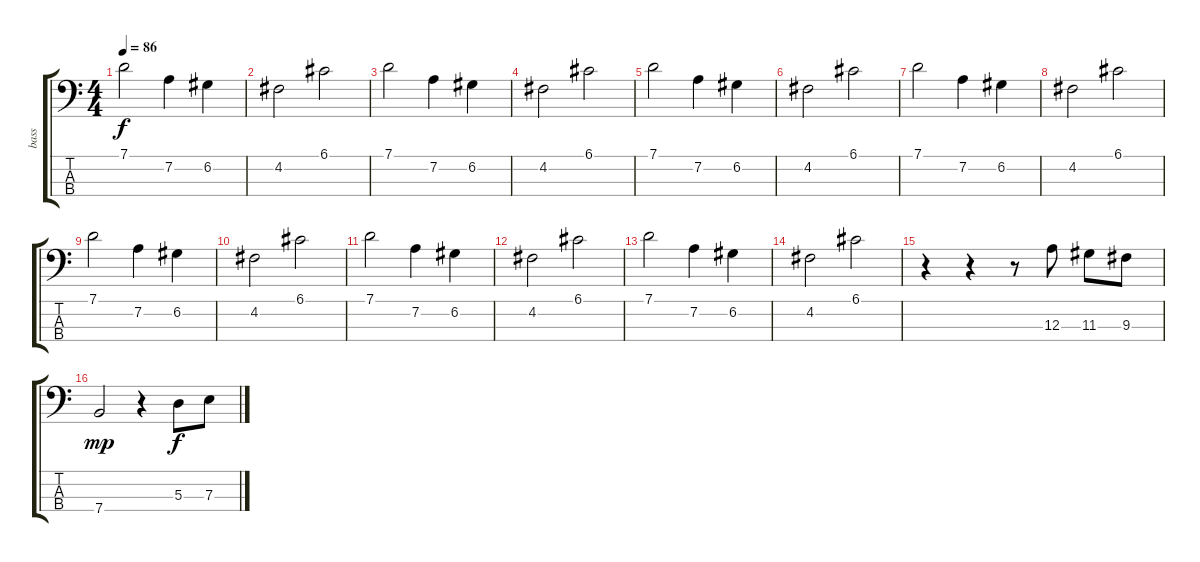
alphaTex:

\track ("bass" "bass") {instrument electricbassfinger}
\staff {score tabs}
\tuning (G2 D2 A1 E1) {hide}
\ts (4 4)
\tempo 86
\clef f4
\ks c
7.1.2{dy f} 7.2.4 6.2.4 |
4.2.2 6.1.2 |
7.1.2 7.2.4 6.2.4 |
4.2.2 6.1.2 |
7.1.2 7.2.4 6.2.4 |
4.2.2 6.1.2 |
7.1.2 7.2.4 6.2.4 |
4.2.2 6.1.2 |
7.1.2 7.2.4 6.2.4 |
4.2.2 6.1.2 |
7.1.2 7.2.4 6.2.4 |
4.2.2 6.1.2 |
7.1.2 7.2.4 6.2.4 |
4.2.2 6.1.2 |
r.4 r.4 r.8 12.3.8 11.3.8 9.3.8 |
\section ("" "")
7.4.2{dy mp} r.4 5.3.8{dy f} 7.3.8
